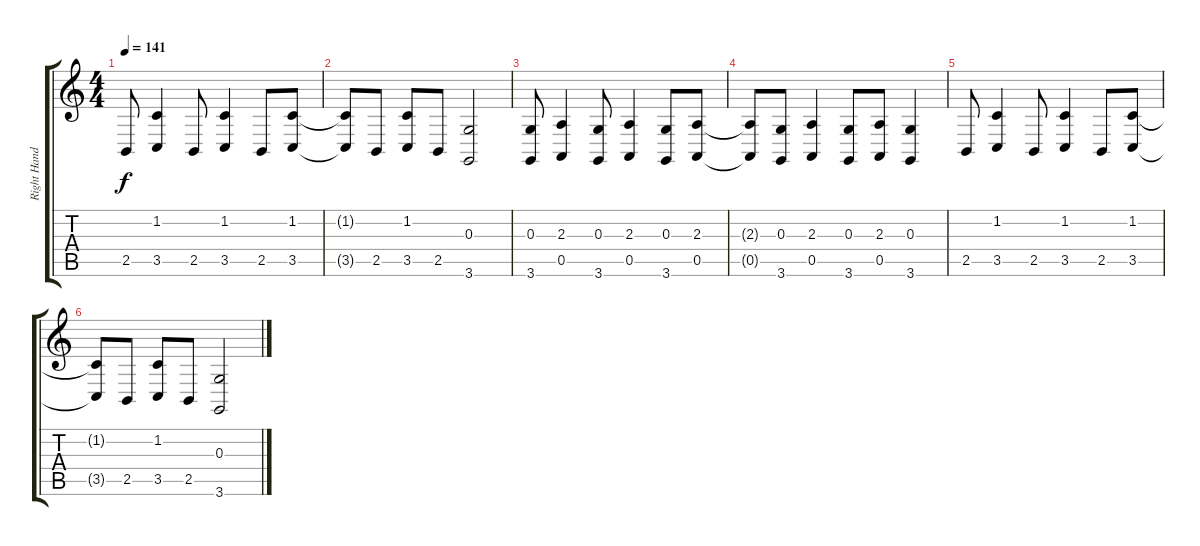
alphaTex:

\track ("Right Hand Keyboard" "Right Hand") {instrument stringensemble1}
\staff {score tabs}
\tuning (E4 B3 G3 D3 A2 E2) {hide}
\ts (4 4)
\tempo 141
\clef g2
\ks c
2.5.8{dy f} (1.2 3.5).4 2.5.8 (1.2 3.5).4 2.5.8 (1.2 3.5).8 |
(1.2{t} 3.5{t}).8 2.5.8 (1.2 3.5).8 2.5.8 (0.3 3.6).2 |
(0.3 3.6).8 (2.3 0.5).4 (0.3 3.6).8 (2.3 0.5).4 (0.3 3.6).8 (2.3 0.5).8 |
(2.3{t} 0.5{t}).8 (0.3 3.6).8 (2.3 0.5).4 (0.3 3.6).8 (2.3 0.5).8 (0.3 3.6).4 |
2.5.8 (1.2 3.5).4 2.5.8 (1.2 3.5).4 2.5.8 (1.2 3.5).8 |
(1.2{t} 3.5{t}).8 2.5.8 (1.2 3.5).8 2.5.8 (0.3 3.6).2
